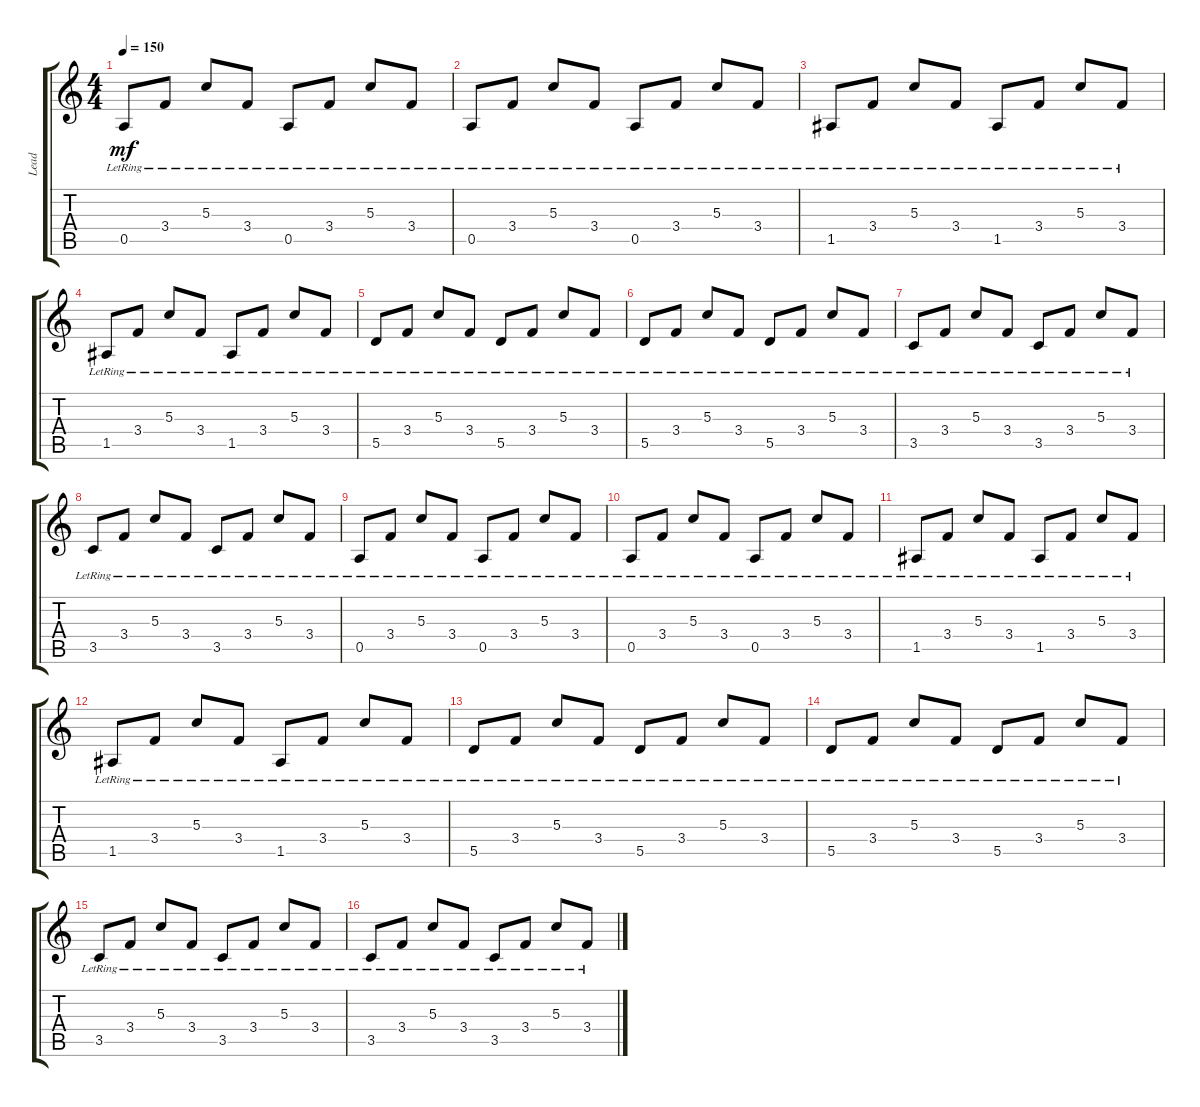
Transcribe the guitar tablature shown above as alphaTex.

\track ("Lead" "Lead") {instrument acousticguitarsteel}
\staff {score tabs}
\tuning (E4 B3 G3 D3 A2 D2) {hide}
\ts (4 4)
\tempo 150
\clef g2
\ks c
0.5{lr}.8{dy mf} 3.4{lr}.8 5.3{lr}.8 3.4{lr}.8 0.5{lr}.8 3.4{lr}.8 5.3{lr}.8 3.4{lr}.8 |
0.5{lr}.8 3.4{lr}.8 5.3{lr}.8 3.4{lr}.8 0.5{lr}.8 3.4{lr}.8 5.3{lr}.8 3.4{lr}.8 |
1.5{lr}.8 3.4{lr}.8 5.3{lr}.8 3.4{lr}.8 1.5{lr}.8 3.4{lr}.8 5.3{lr}.8 3.4{lr}.8 |
1.5{lr}.8 3.4{lr}.8 5.3{lr}.8 3.4{lr}.8 1.5{lr}.8 3.4{lr}.8 5.3{lr}.8 3.4{lr}.8 |
5.5{lr}.8 3.4{lr}.8 5.3{lr}.8 3.4{lr}.8 5.5{lr}.8 3.4{lr}.8 5.3{lr}.8 3.4{lr}.8 |
5.5{lr}.8 3.4{lr}.8 5.3{lr}.8 3.4{lr}.8 5.5{lr}.8 3.4{lr}.8 5.3{lr}.8 3.4{lr}.8 |
3.5{lr}.8 3.4{lr}.8 5.3{lr}.8 3.4{lr}.8 3.5{lr}.8 3.4{lr}.8 5.3{lr}.8 3.4{lr}.8 |
3.5{lr}.8 3.4{lr}.8 5.3{lr}.8 3.4{lr}.8 3.5{lr}.8 3.4{lr}.8 5.3{lr}.8 3.4{lr}.8 |
0.5{lr}.8 3.4{lr}.8 5.3{lr}.8 3.4{lr}.8 0.5{lr}.8 3.4{lr}.8 5.3{lr}.8 3.4{lr}.8 |
0.5{lr}.8 3.4{lr}.8 5.3{lr}.8 3.4{lr}.8 0.5{lr}.8 3.4{lr}.8 5.3{lr}.8 3.4{lr}.8 |
1.5{lr}.8 3.4{lr}.8 5.3{lr}.8 3.4{lr}.8 1.5{lr}.8 3.4{lr}.8 5.3{lr}.8 3.4{lr}.8 |
1.5{lr}.8 3.4{lr}.8 5.3{lr}.8 3.4{lr}.8 1.5{lr}.8 3.4{lr}.8 5.3{lr}.8 3.4{lr}.8 |
5.5{lr}.8 3.4{lr}.8 5.3{lr}.8 3.4{lr}.8 5.5{lr}.8 3.4{lr}.8 5.3{lr}.8 3.4{lr}.8 |
5.5{lr}.8 3.4{lr}.8 5.3{lr}.8 3.4{lr}.8 5.5{lr}.8 3.4{lr}.8 5.3{lr}.8 3.4{lr}.8 |
3.5{lr}.8 3.4{lr}.8 5.3{lr}.8 3.4{lr}.8 3.5{lr}.8 3.4{lr}.8 5.3{lr}.8 3.4{lr}.8 |
3.5{lr}.8 3.4{lr}.8 5.3{lr}.8 3.4{lr}.8 3.5{lr}.8 3.4{lr}.8 5.3{lr}.8 3.4{lr}.8
